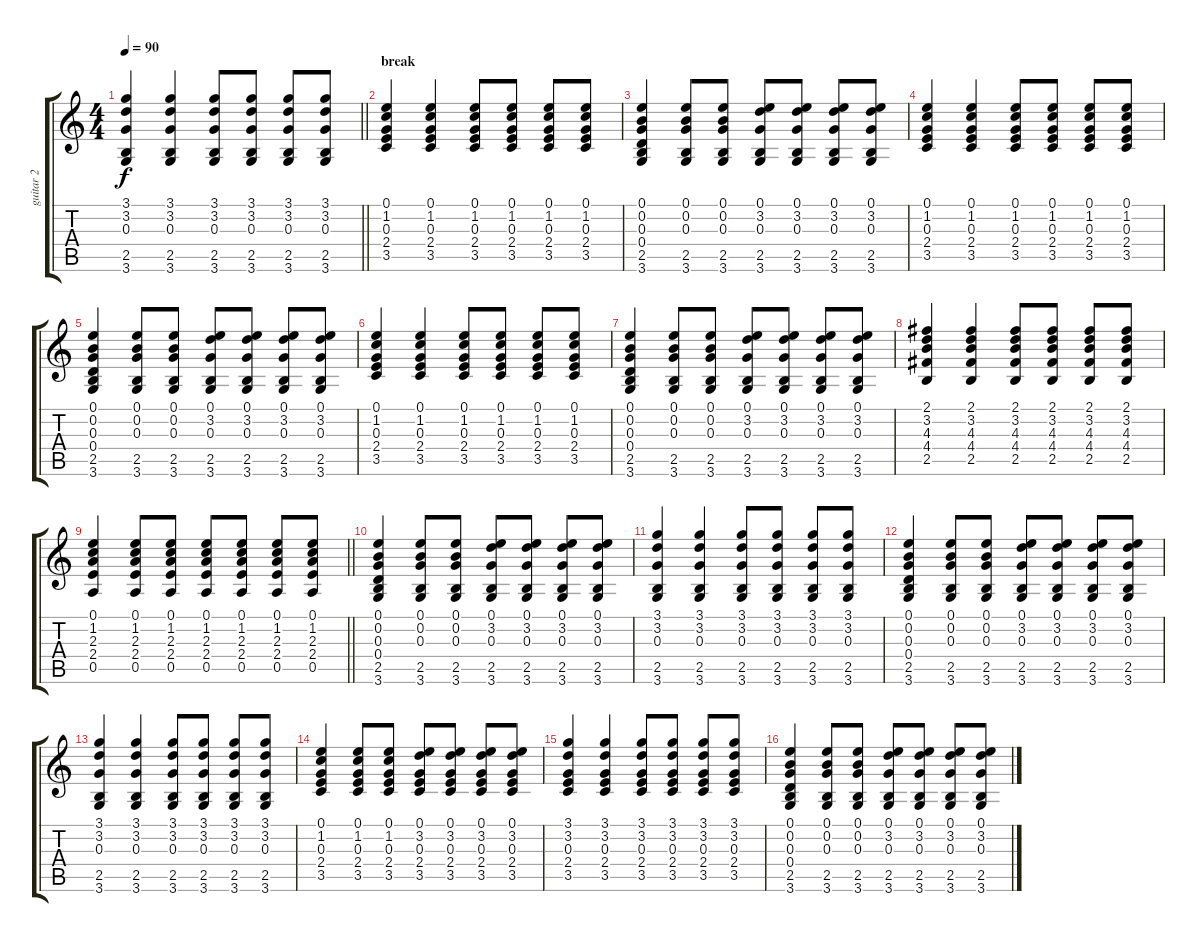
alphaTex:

\track ("guitar 2" "guitar 2") {instrument acousticguitarnylon}
\staff {score tabs}
\tuning (E4 B3 G3 D3 A2 E2) {hide}
\ts (4 4)
\tempo 90
\clef g2
\barLineRight lightlight
\ks c
(3.1 3.2 0.3 2.5 3.6).4{dy f} (3.1 3.2 0.3 2.5 3.6).4 (3.1 3.2 0.3 2.5 3.6).8 (3.1 3.2 0.3 2.5 3.6).8 (3.1 3.2 0.3 2.5 3.6).8 (3.1 3.2 0.3 2.5 3.6).8 |
\section ("" "break")
(0.1 1.2 0.3 2.4 3.5).4 (0.1 1.2 0.3 2.4 3.5).4 (0.1 1.2 0.3 2.4 3.5).8 (0.1 1.2 0.3 2.4 3.5).8 (0.1 1.2 0.3 2.4 3.5).8 (0.1 1.2 0.3 2.4 3.5).8 |
(0.1 0.2 0.3 0.4 2.5 3.6).4 (0.1 0.2 0.3 2.5 3.6).8 (0.1 0.2 0.3 2.5 3.6).8 (0.1 3.2 0.3 2.5 3.6).8 (0.1 3.2 0.3 2.5 3.6).8 (0.1 3.2 0.3 2.5 3.6).8 (0.1 3.2 0.3 2.5 3.6).8 |
(0.1 1.2 0.3 2.4 3.5).4 (0.1 1.2 0.3 2.4 3.5).4 (0.1 1.2 0.3 2.4 3.5).8 (0.1 1.2 0.3 2.4 3.5).8 (0.1 1.2 0.3 2.4 3.5).8 (0.1 1.2 0.3 2.4 3.5).8 |
(0.1 0.2 0.3 0.4 2.5 3.6).4 (0.1 0.2 0.3 2.5 3.6).8 (0.1 0.2 0.3 2.5 3.6).8 (0.1 3.2 0.3 2.5 3.6).8 (0.1 3.2 0.3 2.5 3.6).8 (0.1 3.2 0.3 2.5 3.6).8 (0.1 3.2 0.3 2.5 3.6).8 |
(0.1 1.2 0.3 2.4 3.5).4 (0.1 1.2 0.3 2.4 3.5).4 (0.1 1.2 0.3 2.4 3.5).8 (0.1 1.2 0.3 2.4 3.5).8 (0.1 1.2 0.3 2.4 3.5).8 (0.1 1.2 0.3 2.4 3.5).8 |
(0.1 0.2 0.3 0.4 2.5 3.6).4 (0.1 0.2 0.3 2.5 3.6).8 (0.1 0.2 0.3 2.5 3.6).8 (0.1 3.2 0.3 2.5 3.6).8 (0.1 3.2 0.3 2.5 3.6).8 (0.1 3.2 0.3 2.5 3.6).8 (0.1 3.2 0.3 2.5 3.6).8 |
(2.1 3.2 4.3 4.4 2.5).4 (2.1 3.2 4.3 4.4 2.5).4 (2.1 3.2 4.3 4.4 2.5).8 (2.1 3.2 4.3 4.4 2.5).8 (2.1 3.2 4.3 4.4 2.5).8 (2.1 3.2 4.3 4.4 2.5).8 |
\barLineRight lightlight
(0.1 1.2 2.3 2.4 0.5).4 (0.1 1.2 2.3 2.4 0.5).8 (0.1 1.2 2.3 2.4 0.5).8 (0.1 1.2 2.3 2.4 0.5).8 (0.1 1.2 2.3 2.4 0.5).8 (0.1 1.2 2.3 2.4 0.5).8 (0.1 1.2 2.3 2.4 0.5).8 |
(0.1 0.2 0.3 0.4 2.5 3.6).4 (0.1 0.2 0.3 2.5 3.6).8 (0.1 0.2 0.3 2.5 3.6).8 (0.1 3.2 0.3 2.5 3.6).8 (0.1 3.2 0.3 2.5 3.6).8 (0.1 3.2 0.3 2.5 3.6).8 (0.1 3.2 0.3 2.5 3.6).8 |
(3.1 3.2 0.3 2.5 3.6).4 (3.1 3.2 0.3 2.5 3.6).4 (3.1 3.2 0.3 2.5 3.6).8 (3.1 3.2 0.3 2.5 3.6).8 (3.1 3.2 0.3 2.5 3.6).8 (3.1 3.2 0.3 2.5 3.6).8 |
(0.1 0.2 0.3 0.4 2.5 3.6).4 (0.1 0.2 0.3 2.5 3.6).8 (0.1 0.2 0.3 2.5 3.6).8 (0.1 3.2 0.3 2.5 3.6).8 (0.1 3.2 0.3 2.5 3.6).8 (0.1 3.2 0.3 2.5 3.6).8 (0.1 3.2 0.3 2.5 3.6).8 |
(3.1 3.2 0.3 2.5 3.6).4 (3.1 3.2 0.3 2.5 3.6).4 (3.1 3.2 0.3 2.5 3.6).8 (3.1 3.2 0.3 2.5 3.6).8 (3.1 3.2 0.3 2.5 3.6).8 (3.1 3.2 0.3 2.5 3.6).8 |
(0.1 1.2 0.3 2.4 3.5).4 (0.1 1.2 0.3 2.4 3.5).8 (0.1 1.2 0.3 2.4 3.5).8 (0.1 3.2 0.3 2.4 3.5).8 (0.1 3.2 0.3 2.4 3.5).8 (0.1 3.2 0.3 2.4 3.5).8 (0.1 3.2 0.3 2.4 3.5).8 |
(3.1 3.2 0.3 2.4 3.5).4 (3.1 3.2 0.3 2.4 3.5).4 (3.1 3.2 0.3 2.4 3.5).8 (3.1 3.2 0.3 2.4 3.5).8 (3.1 3.2 0.3 2.4 3.5).8 (3.1 3.2 0.3 2.4 3.5).8 |
(0.1 0.2 0.3 0.4 2.5 3.6).4 (0.1 0.2 0.3 2.5 3.6).8 (0.1 0.2 0.3 2.5 3.6).8 (0.1 3.2 0.3 2.5 3.6).8 (0.1 3.2 0.3 2.5 3.6).8 (0.1 3.2 0.3 2.5 3.6).8 (0.1 3.2 0.3 2.5 3.6).8
